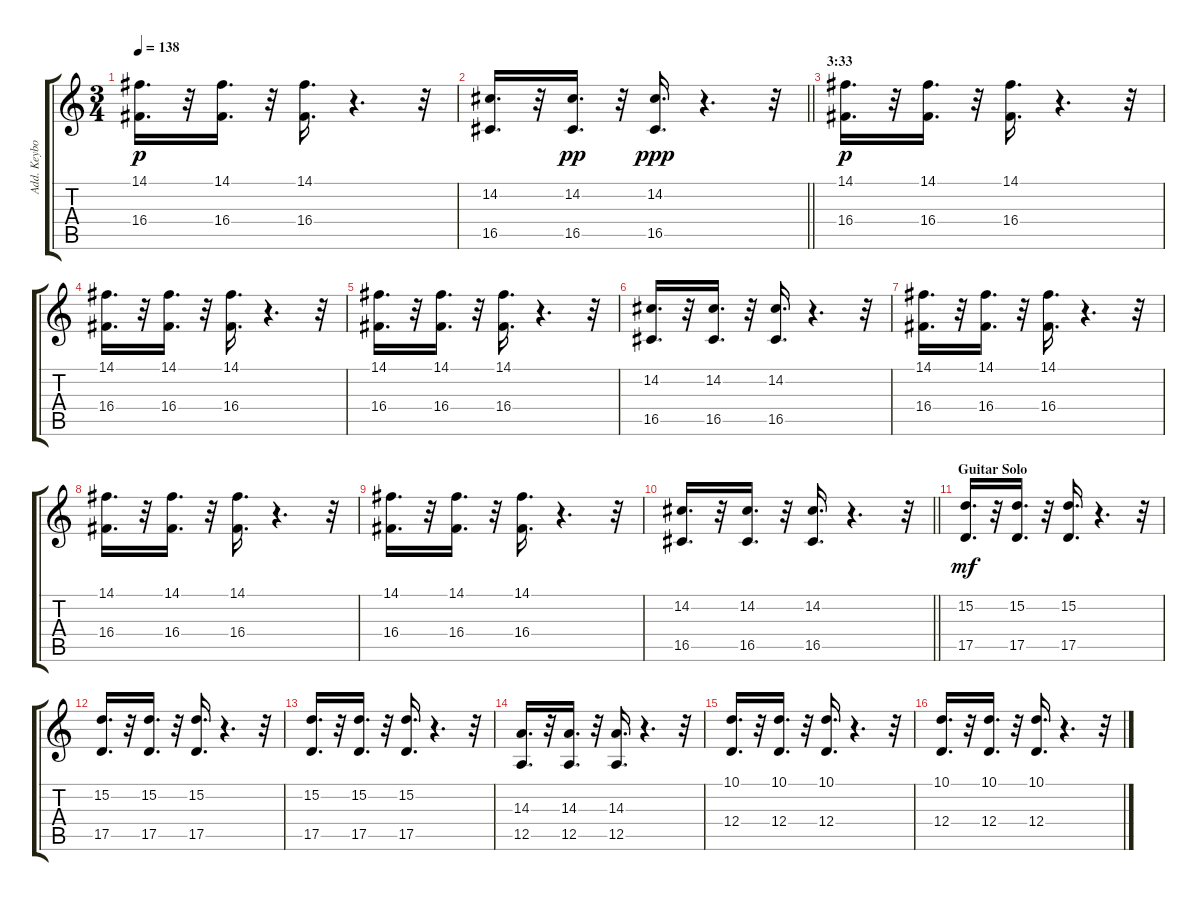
\track ("Add. Keyboards (Mark)" "Add. Keybo") {instrument churchorgan}
\staff {score tabs}
\tuning (E4 B3 G3 D3 A2 E2) {hide}
\ts (3 4)
\tempo 138
\clef g2
\ks c
(14.1 16.4).16{d dy p} r.32 (14.1 16.4).16{d} r.32 (14.1 16.4).16{d} r.4{d} r.32 |
\barLineRight lightlight
(14.2 16.5).16{d} r.32 (14.2 16.5).16{d dy pp} r.32 (14.2 16.5).16{d dy ppp} r.4{d} r.32 |
\section ("" "3:33")
(14.1 16.4).16{d dy p} r.32 (14.1 16.4).16{d} r.32 (14.1 16.4).16{d} r.4{d} r.32 |
(14.1 16.4).16{d} r.32 (14.1 16.4).16{d} r.32 (14.1 16.4).16{d} r.4{d} r.32 |
(14.1 16.4).16{d} r.32 (14.1 16.4).16{d} r.32 (14.1 16.4).16{d} r.4{d} r.32 |
(14.2 16.5).16{d} r.32 (14.2 16.5).16{d} r.32 (14.2 16.5).16{d} r.4{d} r.32 |
(14.1 16.4).16{d} r.32 (14.1 16.4).16{d} r.32 (14.1 16.4).16{d} r.4{d} r.32 |
(14.1 16.4).16{d} r.32 (14.1 16.4).16{d} r.32 (14.1 16.4).16{d} r.4{d} r.32 |
(14.1 16.4).16{d} r.32 (14.1 16.4).16{d} r.32 (14.1 16.4).16{d} r.4{d} r.32 |
\barLineRight lightlight
(14.2 16.5).16{d} r.32 (14.2 16.5).16{d} r.32 (14.2 16.5).16{d} r.4{d} r.32 |
\section ("" "Guitar Solo")
(15.2 17.5).16{d dy mf} r.32 (15.2 17.5).16{d} r.32 (15.2 17.5).16{d} r.4{d} r.32 |
(15.2 17.5).16{d} r.32 (15.2 17.5).16{d} r.32 (15.2 17.5).16{d} r.4{d} r.32 |
(15.2 17.5).16{d} r.32 (15.2 17.5).16{d} r.32 (15.2 17.5).16{d} r.4{d} r.32 |
(14.3 12.5).16{d} r.32 (14.3 12.5).16{d} r.32 (14.3 12.5).16{d} r.4{d} r.32 |
(10.1 12.4).16{d} r.32 (10.1 12.4).16{d} r.32 (10.1 12.4).16{d} r.4{d} r.32 |
(10.1 12.4).16{d} r.32 (10.1 12.4).16{d} r.32 (10.1 12.4).16{d} r.4{d} r.32
